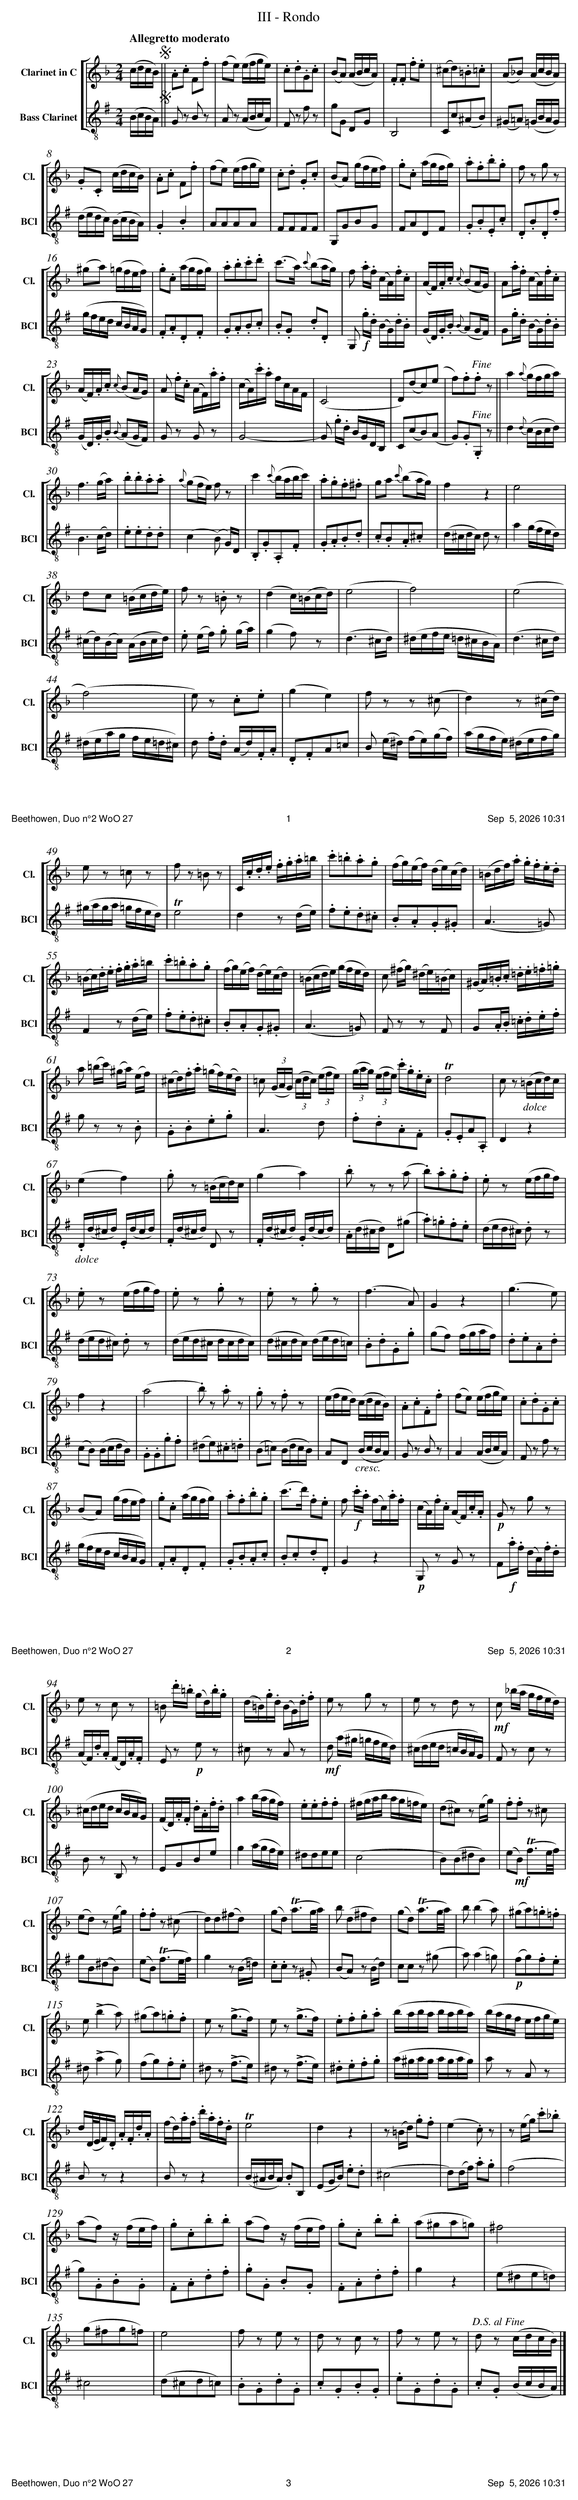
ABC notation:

X:1
T:III - Rondo
L:1/8
M:2/4
Q:"Allegretto moderato"
V:1 treble nm="Clarinet in C" snm="Cl."
V:2 treble_8 nm="Bass Clarinet" snm="BCl"
%%score [1 | 2]
K:F
V:1
(c/d/c/B/) !segno!|| .A.c F.f | (fe) (e/f/g/e/) | .c.d.G.c | (BA) (A/B/c/A/) | .F.F .f.e | (^cd).=B.=c | (A_B) (A/c/B/A/) |
.G.C (c/d/c/B/) | .A.c F.f | (fe) (e/f/g/e/) | .c.d .G.c | (BA) (g/f/e/f/) | .g.c (a/g/f/g/) | .a.f.b.g | f z g z |
(^ga) (=g/f/e/f/) | .g.c (a/g/f/g/) | .a.b.c'.d' | (c'>a) {c'}(ba/g/) | f .a/.f/ (c/A/).f/.c/ | (A/F/).A/.c/ {c}(BA/G/) | A.a/.f/ (c/A/).f/.c/ |
(A/F/).A/.c/ {c}(BA/G/) | A .f/.c/ (A/F/).a/.f/ | (c/A/).c'/.a/ f/c/A/F/ | (C4 | D)(dc)(e | f).f"^Fine".f z || a2 {a}(g/f/g/a/) |
f3 (g/a/) | .b.b.a.a | {a}(gf/e/) f z | c'2 {c'}(b/a/b/c'/) | .a.g.f.^f | ga {c'}(ba/g/) | f2 z2 | e4 |
dc (=B/c/d/e/) |  f z .=B z | (d2 c/)(=B/c/d/) | (e4 | f4) | (e4 |
(f4) | e) z .c.e | (g2 e2) | f z z (^c |  d2) z (^c/d/) |
e z =c z | f z =B z | C/.c/.d/.e/ .f/.g/.a/=b/ | .c'.=b.a.g |  (f/g/)(e/f/) (d/e/)(c/d/) | (=B/d/f/).a/ .g/.f/.e/.d/ |
(=B/c/).d/.e/ .f/.g/.a/=b/ | .c'.=b.a.g |  (f/g/)(e/f/) (d/e/)(c/d/) | (=B/c/d/e/) (g/f/e/d/) | c (^f/g/) (^d/e/)(=B/c/) | (^G/A/).=B/.c/ .=d/.e/.=f/.=g/ |
a (=b/c'/) (^g/a/) (e/f/) | (^c/d/).f/.a/ (=g/f/)(e/d/) |  =c (3(G/A/G/) (3(c/d/c/) (3(e/f/e/) | (3(g/a/g/) (3(e/f/e/) .c'/.g/.e/.c/ |  Td4 | c z "_dolce"(=B/c/d/)c/ |
(e2 f2) | .g z (=B/c/d/)c/ | (g2 a2) | .b z z (a | .b).a.g.f | .e z (e/f/g/f/) |
.e z (e/f/g/f/) | .e z .g z | .e z .g z | (f3 A) | G2 z2 | (g3 e) |
f2 z2 |  (a4 | .b) z .a z | .g z .f z | (e/f/e/d/) (c/d/c/B/) | .A.c.F.f | (fe) (e/f/g/e/) | .c.d.G.c |
(BA) (g/f/e/f/) | .g.c (a/g/f/g/) | .a.f.b.g | (c'>d') .f.e | f !f!.c'/.a/ (f/c/).a/.f/ |  (c/A/).f/.c/ (A/F/).c/.A/ | !p!G z g z |
e z c z | =B .d'/.=b/ (g/d/).b/.g/ | (d/=B/).g/.d/ (B/G/).d/.f/ |  e z g z | e z d z | !mf!c (_b/a/ g/f/e/d/) |
(^c/d/e/d/ c/B/A/G/) | (F/D/).A/.F/ .d/.A/.f/.d/ |  a2 (b/a/g/f/) | .e.e.f.f | (^f/g/a/b/ a/g/=f/e/) | (d^c) z (e/g/) | .f.f z ^c |
(ed) z (e/g/) | .f.f z (^c | d)d(^fd) | (gd) (Ta3/2g/4a/4) | b (d^fd) | (gd) (Ta3/2g/4a/4) | b (b2 a) | (^ga).=g.=f |
e (!>!b2 a) | (^ga).=g.f | e z (!>!g>f) | e z (!>!g>f) | .e.f.g.a | (b/a/b/a/ b/a/b/a/) |  (b/a/g/f/ e/f/g/e/) |
d/(D/4E/4F/).D/ .A/.F/.d/.A/ | (f/d/).a/.f/ .d'/.a/.f/.d/ | Te4 | d2 z2 | z(=B/d/) .g.f | (e2 .c) z | z (e/g/) .c'._b |
(af) z/(f/e/f/) | .g.c.b.b | (af) z/(f/e/f/) |  .g.c .b.b | (a^ga=g) | ^f4 |
(g^fg=f) | e4 | f z e z | d z c z | f z e z | "^D.S. al Fine"d z (c/d/c/B/) |]
V:2
(A,/B,/A,/G,/) !segno!|| F, z A, z | G, z (G,/A,/B,/G,/) | E, z E z |  FF, C,F, | A,,4 | B,,B,(^G,A,) | (^F,=G,) (=F,/A,/G,/F,/) |
(C/D/C/B,/) (A,/B,/A,/G,/) | .F,2 .A,2 | G,G,G,G, | E,E,E,E, | F,,F,A,F, | E,G,C,E, | .F,.A,.D,.B, | .C,.A,.C,.E |
(F/E/D/C/ B,/A,/G,/F,/) | .E,.G,.C,.E, | .F,.G,.A,.B, | .A,.F, .C.C, | F,, !f!.F/.C/ (A,/F,/).C/.A,/ |  (F,/C,/).F,/.A,/ {A,}(G,F,/E,/) | F,.F/.C/ (A,/F,/).C/.A,/ |
(F,/C,/).F,/.A,/ {A,}(G,F,/E,/) | F, z F, z |  F,4- | F, .F/.C/ A,/F,/C,/A,,/ | B,,(B,A,)(G, | F,).F,"^Fine".F,, z || C2{C} (B,/A,/B,/C/) |
A,3 (B,/C/) | .D.D.C.C | (B,2 (A,) F,/)C,/ | .A,,.F,.G,,.E, | .F,.G,.A,.C | .B,.A,.G,.=B, | (C/=B,/C/B,/) C z | G2 (F/E/D/C/) |
(=B,/C/)(A,/B,/) (G,/A,/B,/C/) | .D (D/E/) .F (F/G/) |  (F2 E) z | (C3 =B,/C/) | (^C/D/E/D/ =C/=B,/A,/G,/) | (C3 =B,/C/) |
(^C/D/G/F/ E/D/=C/=B,/) |  C .E/.C/ (G,/C/).E,/.G,/ | .C,.E,G,_B, | A, (D/^C/) (E/D/)(F/E/) | (G/F/E/D/) (^C/D/E/F/) |
(^F/G/F/G/ =F/E/D/C/) | TD4 | C2 z (C/D/) | .E.D.C.=B, | .A,.G,.F,.^F, | (G,3 =F,) |
E,2 z (C/D/) |  .E.D.C.=B, | .A,.G,.F,.^F, | (G,3 =F,) | E, z z E, | F,.G,/.A,/ ._B,/.C/.D/.E/ |
F z z .A, |  .F,.A,.D.F | G,3 C | .E.C.G,.E, | .F,.D,G,.G,, | C,2 z2 |
"_dolce".C,/(C/=B,/C/) .D,/(C/B,/C/) |  .E,/(C/=B,/C/) C, z | .E,/(C/=B,/C/) .F,/(C/B,/C/) | .G,/(C/=B,/C/) C,(^F | .G).=F.E.D |  (C/D/C/=B,/) .C z |
(C/D/C/=B,/) .C z | (C/D/C/=B,/ C/B,/C/B,/) | (C/=B,/C/B,/) (C/D/C/_B,/) | .A,.C.F,.F | (FE) (E/F/G/E/) | .C.D.G,.C |
(B,A,) (A,/B,/C/A,/) | .F,.F,.F.E | (^CD).=B,.=C | (A,_B,) (A,/C/B,/A,/) | G,C, "_cresc."(A,/B,/A,/G,/) | F, z A, z | G,2 (G,/A,/B,/G,/) | E, z E z |
(F/E/D/C/ B,/A,/G,/F,/) | .E,.G,.C,.E, | .F,.A,.G,.B, | .A,.B,.C.C, | F,2 z2 | !p!F,, z F, z | E,!f!.G/.E/ (C/G,/).E/.C/ |
(G,/E,/).C/.G,/ (E,/C,/).G,/.E,/ | D, z !p!D z | =B, z G, z | !mf!C (G/^F/ =F/E/D/C/) | (=B,/C/D/C/ _B,/A,/G,/F,/) | E, z B, z |
A, z A,, z | D,F,A,D |  F2 (G/F/E/D/) | ^CCDD | (B,4 | A,)(A,^CA,) | (D!mf!A,) (TE3/2D/4E/4) |
FA,(^CA,) |  (DA,) (TE3/2D/4E/4) | F2 z (A,/=C/) | .B,.B, z .^F, | (A,G,) z (A,/C/) | B,B, z (^F | G) (G2 =F) | !p!(EF).E.D |
^C (!>!G2 F) | (EF).E.D | ^C z (!>!E>D) | ^C z (!>!E>D) | .^C.D.E.F | (G/^F/G/F/ G/F/G/F/) | G z G, z |
A, z z2 | A, z z2 | (A,/^G,/A,/G,/) .A,A,, | (D,F,/A,/) .D.C | (=B,4 | C)(C/E/) .G.F |  (E4 |
F).F,.A,.F, | .E,.G,.C.E | .F.F, .A,.F, | .E,.G,.C.E | F2 z2 | (D^CD=C) |
=B,4 |  (C=B,C_B,) | .A,.F,.C.F, | .B,.F,.A,.F, | .D.F,.C.F, | .B,.F, (A,/B,/A,/G,/) |]
